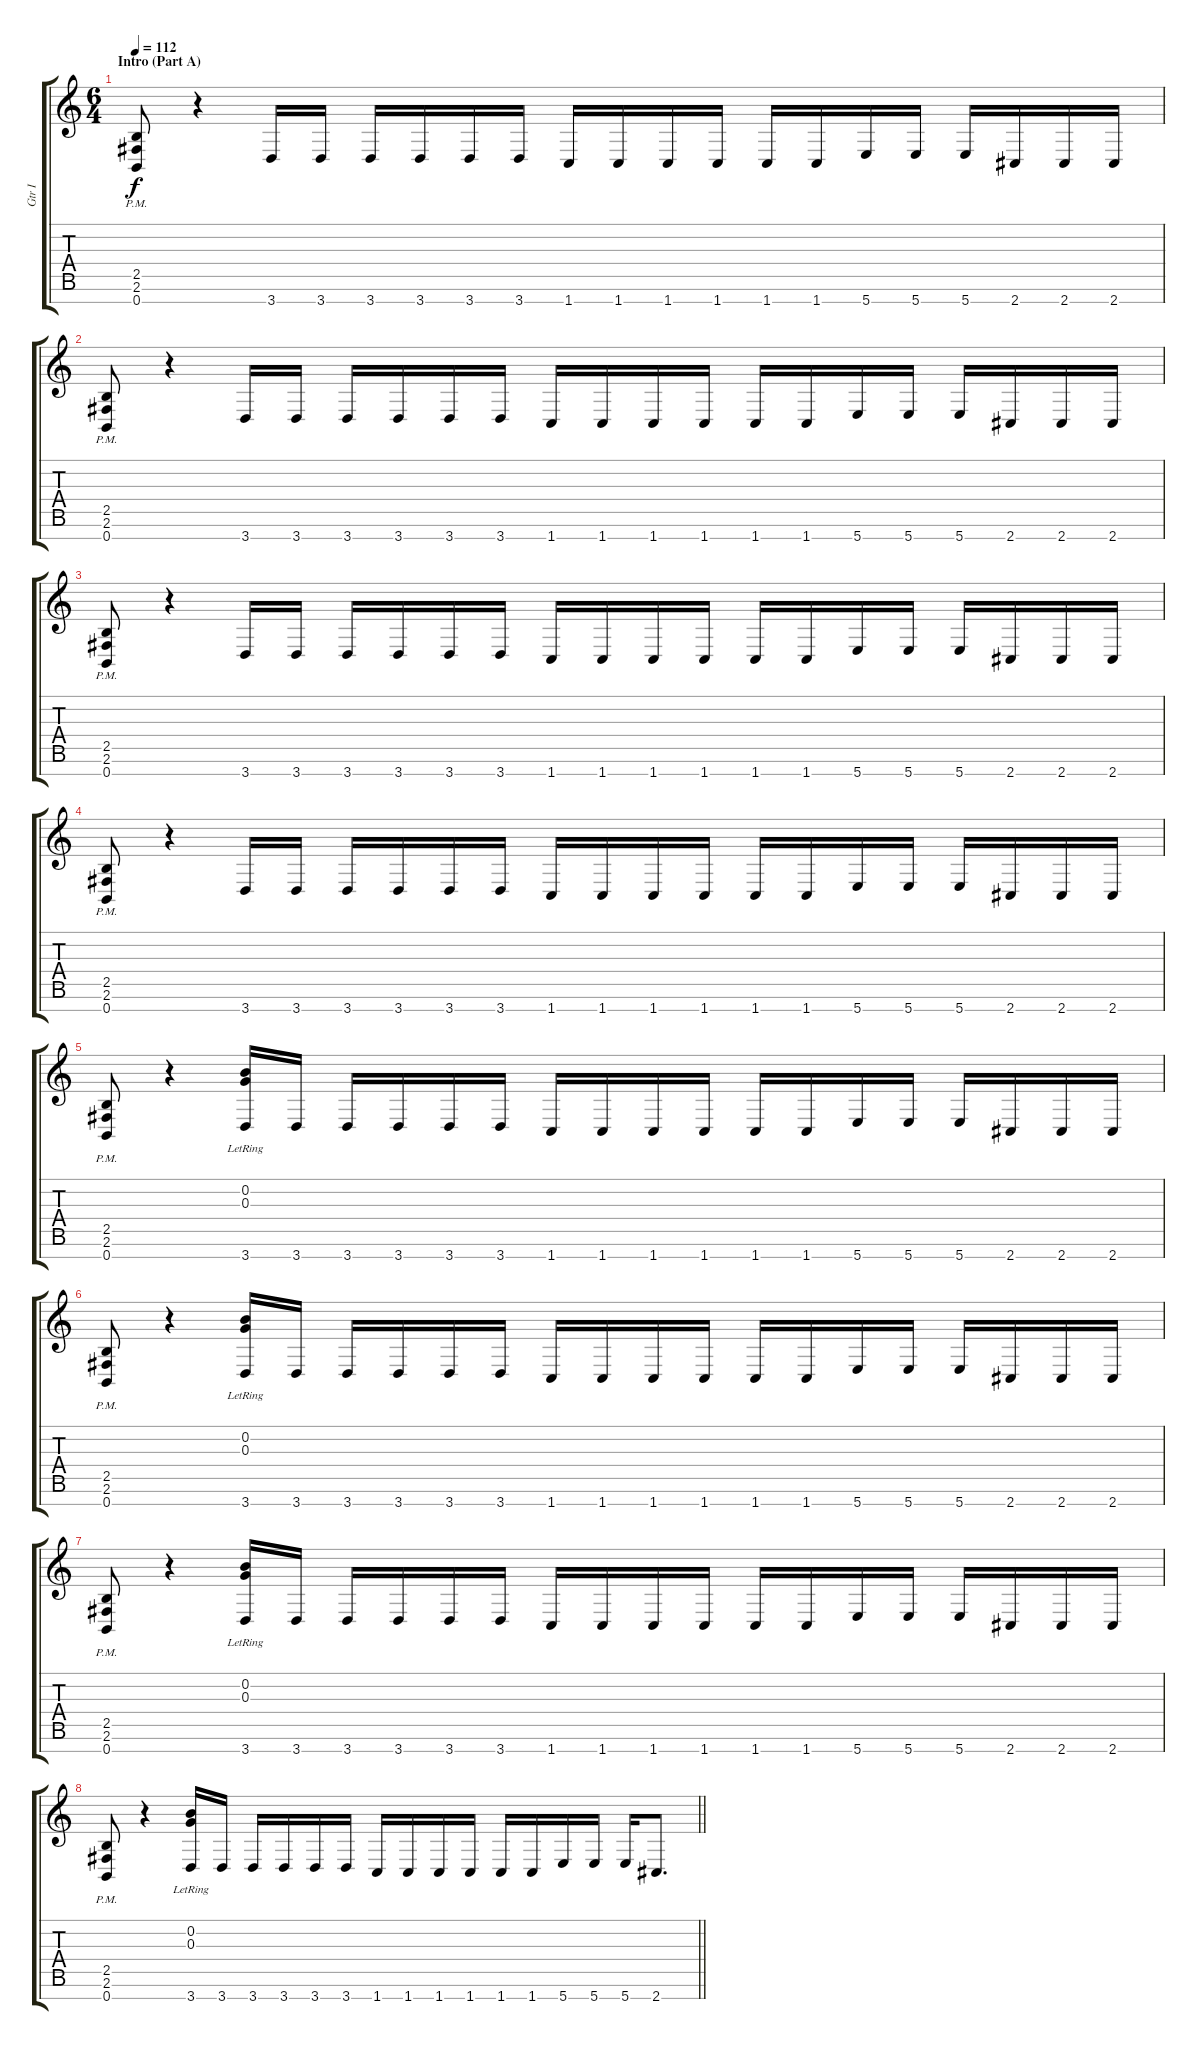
\track ("Gtr I" "Gtr I") {instrument overdrivenguitar}
\staff {score tabs}
\tuning (E4 B3 G3 D3 A2 E2 B1) {hide}
\ts (6 4)
\section ("" "Intro (Part A)")
\tempo 112
\clef g2
\ks c
(2.5{pm} 2.6 0.7).8{dy f instrument overdrivenguitar} r.4 3.7.16 3.7.16 3.7.16 3.7.16 3.7.16 3.7.16 1.7.16 1.7.16 1.7.16 1.7.16 1.7.16 1.7.16 5.7.16 5.7.16 5.7.16 2.7.16 2.7.16 2.7.16 |
(2.5{pm} 2.6 0.7).8 r.4 3.7.16 3.7.16 3.7.16 3.7.16 3.7.16 3.7.16 1.7.16 1.7.16 1.7.16 1.7.16 1.7.16 1.7.16 5.7.16 5.7.16 5.7.16 2.7.16 2.7.16 2.7.16 |
(2.5{pm} 2.6 0.7).8 r.4 3.7.16 3.7.16 3.7.16 3.7.16 3.7.16 3.7.16 1.7.16 1.7.16 1.7.16 1.7.16 1.7.16 1.7.16 5.7.16 5.7.16 5.7.16 2.7.16 2.7.16 2.7.16 |
(2.5{pm} 2.6 0.7).8 r.4 3.7.16 3.7.16 3.7.16 3.7.16 3.7.16 3.7.16 1.7.16 1.7.16 1.7.16 1.7.16 1.7.16 1.7.16 5.7.16 5.7.16 5.7.16 2.7.16 2.7.16 2.7.16 |
(2.5{pm} 2.6 0.7).8 r.4 (0.2 0.3{lr} 3.7).16 3.7.16 3.7.16 3.7.16 3.7.16 3.7.16 1.7.16 1.7.16 1.7.16 1.7.16 1.7.16 1.7.16 5.7.16 5.7.16 5.7.16 2.7.16 2.7.16 2.7.16 |
(2.5{pm} 2.6 0.7).8 r.4 (0.2 0.3{lr} 3.7).16 3.7.16 3.7.16 3.7.16 3.7.16 3.7.16 1.7.16 1.7.16 1.7.16 1.7.16 1.7.16 1.7.16 5.7.16 5.7.16 5.7.16 2.7.16 2.7.16 2.7.16 |
(2.5{pm} 2.6 0.7).8 r.4 (0.2 0.3{lr} 3.7).16 3.7.16 3.7.16 3.7.16 3.7.16 3.7.16 1.7.16 1.7.16 1.7.16 1.7.16 1.7.16 1.7.16 5.7.16 5.7.16 5.7.16 2.7.16 2.7.16 2.7.16 |
\barLineRight lightlight
(2.5{pm} 2.6 0.7).8 r.4 (0.2 0.3{lr} 3.7).16 3.7.16 3.7.16 3.7.16 3.7.16 3.7.16 1.7.16 1.7.16 1.7.16 1.7.16 1.7.16 1.7.16 5.7.16 5.7.16 5.7.16 2.7.8{d}
